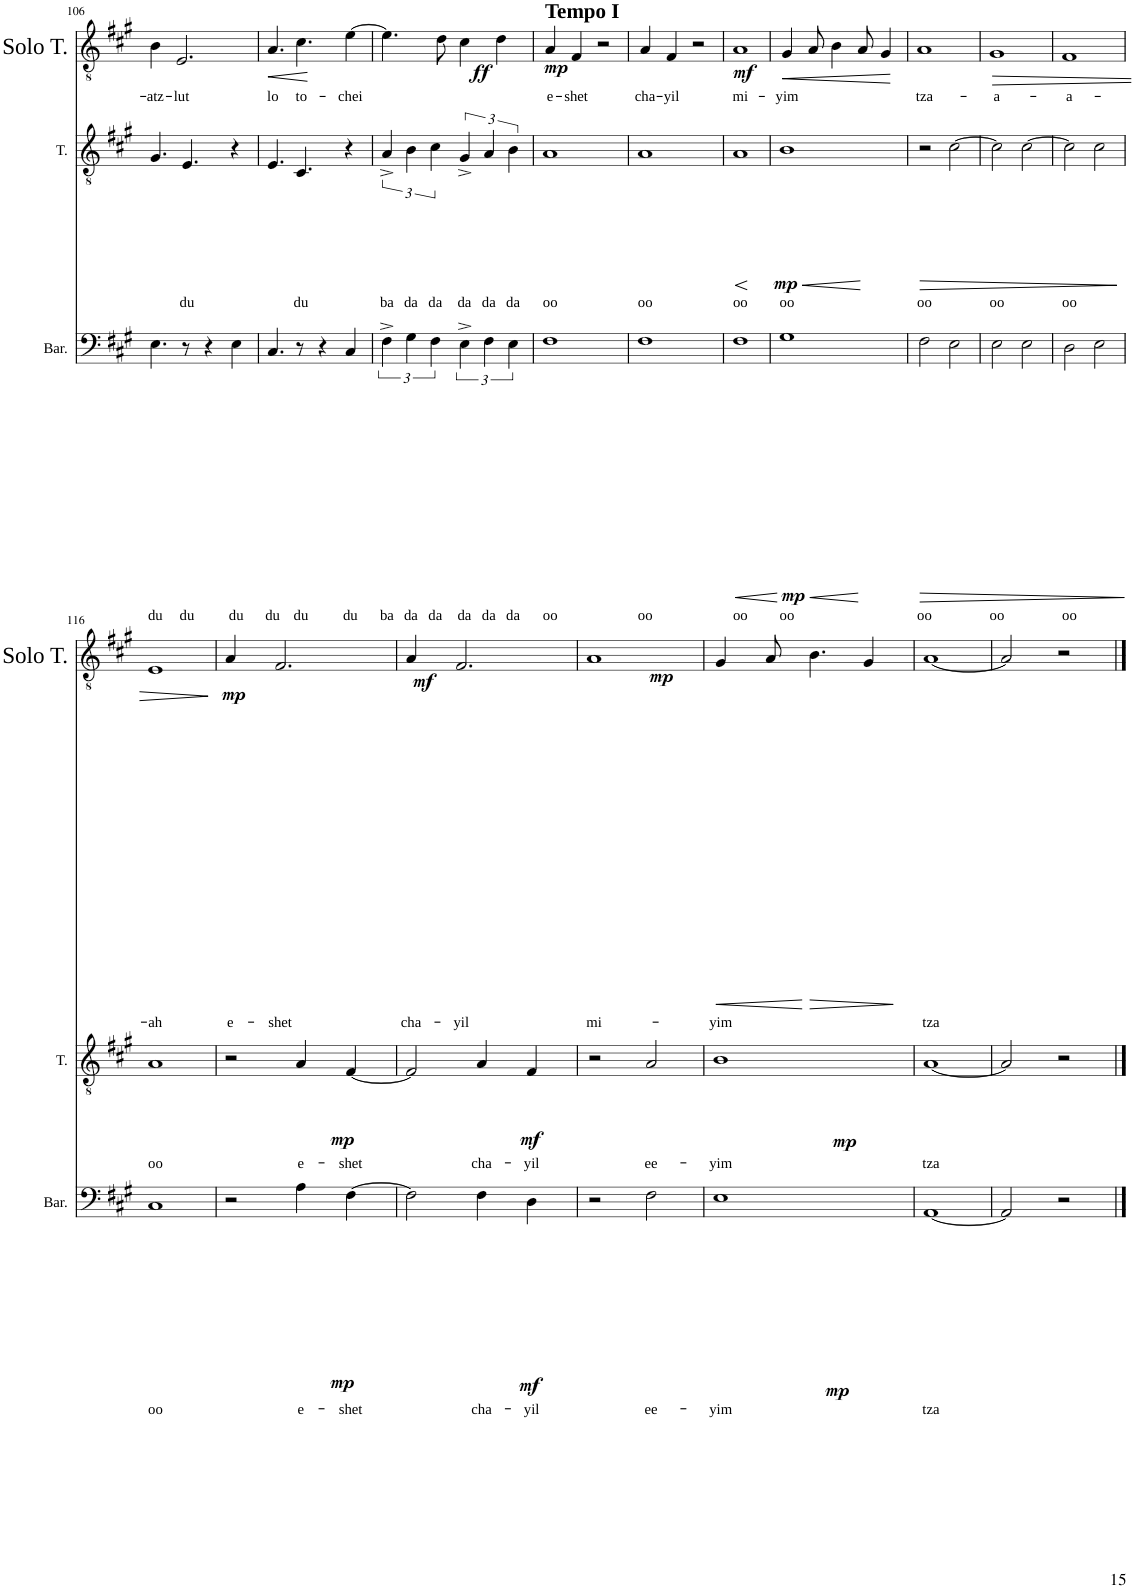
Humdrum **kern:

**kern	**text	**dynam	**kern	**text	**dynam	**kern	**text	**dynam
*part3	*part3	*part3	*part2	*part2	*part2	*part1	*part1	*part1
*staff3	*staff3	*staff3	*staff2	*staff2	*staff2	*staff1	*staff1	*staff1
*I"Baritone	*	*	*I"Tenor	*	*	*I"Solo Tenor	*	*
*I'Bar.	*	*	*I'T.	*	*	*I'Solo T.	*	*
!!LO:PB:g=z
*clefF4	*	*	*clefGv2	*	*	*clefGv2	*	*
*k[f#c#g#]	*	*	*k[f#c#g#]	*	*	*k[f#c#g#]	*	*
=106	=106	=106	=106	=106	=106	=106	=106	=106
!	!LO:LY:b	!	!	!	!	!	!LO:LY:b	!
4.E\	du	.	4.G#/	.	.	4B\	-atz-	.
!	!	!	!	!	!	!	!LO:LY:b	!
.	.	.	.	.	.	2.E/	-lut	.
!	!LO:LY:b	!	!	!LO:LY:b	!	!	!	!
8r	du	.	4.E/	du	.	.	.	.
4r	.	.	.	.	.	.	.	.
!	!LO:LY:b	!	!	!	!	!	!	!
4E\	du	.	4r	.	.	.	.	.
=107	=107	=107	=107	=107	=107	=107	=107	=107
!	!LO:LY:b	!	!	!	!	!	!LO:LY:b	!LO:HP:b
4.C#/	du	.	4.E/	.	.	4.A/	lo	<
!	!LO:LY:b	!	!	!LO:LY:b	!	!	!LO:LY:b	!
8r	du	.	4.C#/	du	.	4.c#\	to-	.
4r	.	.	.	.	.	.	.	.
!	!LO:LY:b	!	!	!	!	!	!LO:LY:b	!LO:DY:b
4C#/	du	.	4r	.	.	[4e\	-chei	ff
.	.	.	.	.	.	.	.	[
=108	=108	=108	=108	=108	=108	=108	=108	=108
!	!LO:LY:b	!	!	!LO:LY:b	!	!	!	!
6F#^\	ba	.	6A^/	ba	.	4.e\]	.	.
!	!LO:LY:b	!	!	!LO:LY:b	!	!	!	!
6G#\	da	.	6B\	da	.	.	.	.
!	!LO:LY:b	!	!	!LO:LY:b	!	!	!	!
6F#\	da	.	6c#\	da	.	.	.	.
.	.	.	.	.	.	8d\	.	.
!	!LO:LY:b	!	!	!LO:LY:b	!	!	!	!
6E^\	da	.	6G#^/	da	.	4c#\	.	.
!	!LO:LY:b	!	!	!LO:LY:b	!	!	!	!
6F#\	da	.	6A/	da	.	.	.	.
.	.	.	.	.	.	4d\	.	.
!	!LO:LY:b	!	!	!LO:LY:b	!	!	!	!
6E\	da	.	6B\	da	.	.	.	.
=109	=109	=109	=109	=109	=109	=109	=109	=109
!	!	!	!	!	!	!LO:TX:a:B:t=Tempo I	!	!
!	!LO:LY:b	!	!	!LO:LY:b	!	!	!LO:LY:b	!LO:DY:b
1F#	oo	.	1A	oo	.	4A/	e-	mp
!	!	!	!	!	!	!	!LO:LY:b	!
.	.	.	.	.	.	4F#/	-shet	.
.	.	.	.	.	.	2r	.	.
=110	=110	=110	=110	=110	=110	=110	=110	=110
!	!LO:LY:b	!	!	!LO:LY:b	!	!	!LO:LY:b	!
1F#	oo	.	1A	oo	.	4A/	cha-	.
!	!	!	!	!	!	!	!LO:LY:b	!
.	.	.	.	.	.	4F#/	-yil	.
.	.	.	.	.	.	2r	.	.
=111	=111	=111	=111	=111	=111	=111	=111	=111
!	!LO:LY:b	!LO:HP:b	!	!LO:LY:b	!LO:HP:b	!	!LO:LY:b	!LO:DY:b
1F#	oo	<	1A	oo	<	1A	mi-	mf
.	.	[	.	.	[	.	.	.
=112	=112	=112	=112	=112	=112	=112	=112	=112
!	!LO:LY:b	!LO:HP:b	!	!LO:LY:b	!LO:HP:b	!	!LO:LY:b	!LO:HP:b
!	!	!LO:DY:n=1:b	!	!	!LO:DY:n=1:b	!	!	!
1G#	oo	< mp	1B	oo	< mp	4G#/	-yim	<
.	.	.	.	.	.	8A/	.	.
.	.	.	.	.	.	4B\	.	.
.	.	.	.	.	.	8A/	.	.
.	.	.	.	.	.	4G#/	.	.
.	.	[	.	.	[	.	.	[
=113	=113	=113	=113	=113	=113	=113	=113	=113
!	!LO:LY:b	!LO:HP:b	!	!LO:LY:b	!LO:HP:b	!	!LO:LY:b	!
2F#\	oo	>	2r	oo	>	1A	tza-	.
2E\	.	.	[2c#\	.	.	.	.	.
=114	=114	=114	=114	=114	=114	=114	=114	=114
!	!LO:LY:b	!	!	!LO:LY:b	!	!	!LO:LY:b	!LO:HP:b
2E\	oo	.	2c#\]	oo	.	1G#	-a-	>
2E\	.	.	[2c#\	.	.	.	.	.
=115	=115	=115	=115	=115	=115	=115	=115	=115
!	!LO:LY:b	!	!	!LO:LY:b	!	!	!LO:LY:b	!
2D\	oo	.	2c#\]	oo	.	1F#	-a-	.
2E\	.	.	2c#\	.	.	.	.	.
.	.	]	.	.	]	.	.	.
!!LO:LB:g=z
=116	=116	=116	=116	=116	=116	=116	=116	=116
!	!LO:LY:b	!	!	!LO:LY:b	!	!	!LO:LY:b	!
1C#	oo	.	1A	oo	.	1E	-ah	.
.	.	.	.	.	.	.	.	]
=117	=117	=117	=117	=117	=117	=117	=117	=117
!	!	!	!	!	!	!	!LO:LY:b	!LO:DY:b
2r	.	.	2r	.	.	4A/	e-	mp
!	!	!	!	!	!	!	!LO:LY:b	!
.	.	.	.	.	.	2.F#/	shet	.
!	!LO:LY:b	!LO:DY:b	!	!LO:LY:b	!LO:DY:b	!	!	!
4A\	e-	mp	4A/	e-	mp	.	.	.
!	!LO:LY:b	!	!	!LO:LY:b	!	!	!	!
[4F#\	-shet	.	[4F#/	-shet	.	.	.	.
=118	=118	=118	=118	=118	=118	=118	=118	=118
!	!	!	!	!	!	!	!LO:LY:b	!LO:DY:b
2F#\]	.	.	2F#/]	.	.	4A/	cha-	mf
!	!	!	!	!	!	!	!LO:LY:b	!
.	.	.	.	.	.	2.F#/	yil	.
!	!LO:LY:b	!LO:DY:b	!	!LO:LY:b	!LO:DY:b	!	!	!
4F#\	cha-	mf	4A/	cha-	mf	.	.	.
!	!LO:LY:b	!	!	!LO:LY:b	!	!	!	!
4D\	-yil	.	4F#/	-yil	.	.	.	.
=119	=119	=119	=119	=119	=119	=119	=119	=119
!	!	!	!	!	!	!	!LO:LY:b	!LO:DY:b
2r	.	.	2r	.	.	1A	mi-	mp
!	!LO:LY:b	!LO:DY:b	!	!LO:LY:b	!LO:DY:b	!	!	!
2F#\	ee-	mp	2A/	ee-	mp	.	.	.
=120	=120	=120	=120	=120	=120	=120	=120	=120
!	!LO:LY:b	!	!	!LO:LY:b	!	!	!LO:LY:b	!LO:HP:b
1E	-yim	.	1B	-yim	.	4G#/	-yim	<
.	.	.	.	.	.	8A/	.	.
!	!	!	!	!	!	!	!	!LO:HP:n=1:b
.	.	.	.	.	.	4.B\	.	[ >
.	.	.	.	.	.	4G#/	.	]
=121	=121	=121	=121	=121	=121	=121	=121	=121
!	!LO:LY:b	!	!	!LO:LY:b	!	!	!LO:LY:b	!
[1AA	tza	.	[1A	tza	.	[1A	tza	.
=122	=122	=122	=122	=122	=122	=122	=122	=122
2AA/]	.	.	2A/]	.	.	2A/]	.	.
2r	.	.	2r	.	.	2r	.	.
==	==	==	==	==	==	==	==	==
*-	*-	*-	*-	*-	*-	*-	*-	*-
